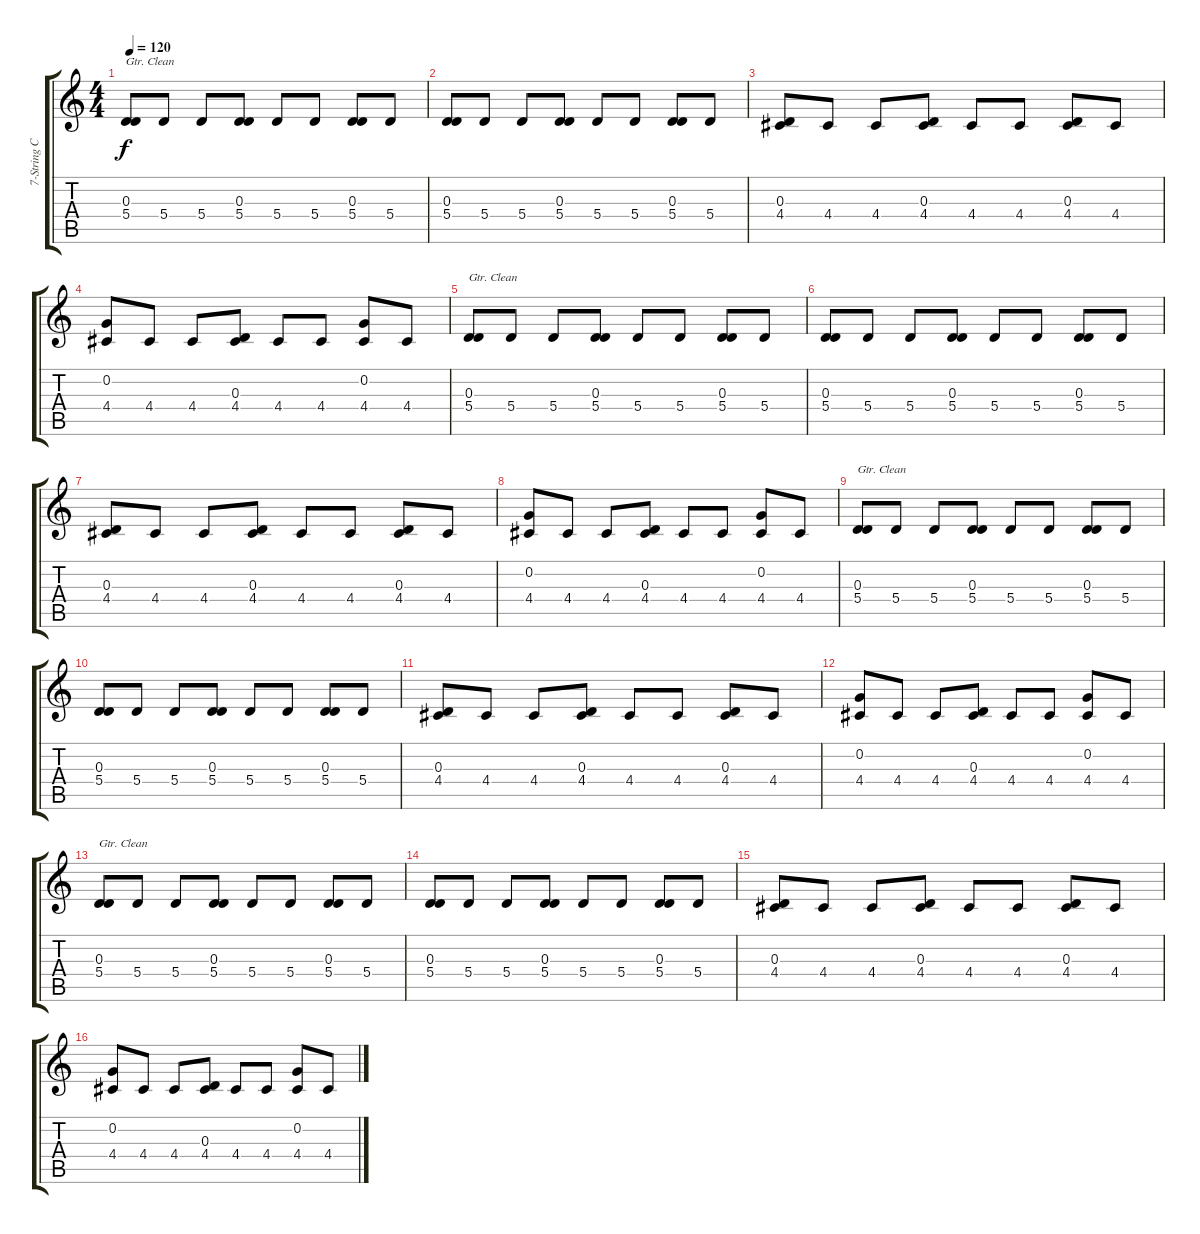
\track ("7-String Clean " "7-String C") {instrument electricguitarclean}
\staff {score tabs}
\tuning (B3 G3 D3 A2 E2 B1) {hide}
\ts (4 4)
\tempo 120
\clef g2
\ks c
(0.3 5.4).8{txt "Gtr. Clean" dy f instrument electricguitarclean} 5.4.8 5.4.8 (0.3 5.4).8 5.4.8 5.4.8 (0.3 5.4).8 5.4.8 |
(0.3 5.4).8 5.4.8 5.4.8 (0.3 5.4).8 5.4.8 5.4.8 (0.3 5.4).8 5.4.8 |
(0.3 4.4).8 4.4.8 4.4.8 (0.3 4.4).8 4.4.8 4.4.8 (0.3 4.4).8 4.4.8 |
(0.2 4.4).8 4.4.8 4.4.8 (0.3 4.4).8 4.4.8 4.4.8 (0.2 4.4).8 4.4.8 |
(0.3 5.4).8{txt "Gtr. Clean"} 5.4.8 5.4.8 (0.3 5.4).8 5.4.8 5.4.8 (0.3 5.4).8 5.4.8 |
(0.3 5.4).8 5.4.8 5.4.8 (0.3 5.4).8 5.4.8 5.4.8 (0.3 5.4).8 5.4.8 |
(0.3 4.4).8 4.4.8 4.4.8 (0.3 4.4).8 4.4.8 4.4.8 (0.3 4.4).8 4.4.8 |
(0.2 4.4).8 4.4.8 4.4.8 (0.3 4.4).8 4.4.8 4.4.8 (0.2 4.4).8 4.4.8 |
(0.3 5.4).8{txt "Gtr. Clean"} 5.4.8 5.4.8 (0.3 5.4).8 5.4.8 5.4.8 (0.3 5.4).8 5.4.8 |
(0.3 5.4).8 5.4.8 5.4.8 (0.3 5.4).8 5.4.8 5.4.8 (0.3 5.4).8 5.4.8 |
(0.3 4.4).8 4.4.8 4.4.8 (0.3 4.4).8 4.4.8 4.4.8 (0.3 4.4).8 4.4.8 |
(0.2 4.4).8 4.4.8 4.4.8 (0.3 4.4).8 4.4.8 4.4.8 (0.2 4.4).8 4.4.8 |
(0.3 5.4).8{txt "Gtr. Clean"} 5.4.8 5.4.8 (0.3 5.4).8 5.4.8 5.4.8 (0.3 5.4).8 5.4.8 |
(0.3 5.4).8 5.4.8 5.4.8 (0.3 5.4).8 5.4.8 5.4.8 (0.3 5.4).8 5.4.8 |
(0.3 4.4).8 4.4.8 4.4.8 (0.3 4.4).8 4.4.8 4.4.8 (0.3 4.4).8 4.4.8 |
(0.2 4.4).8 4.4.8 4.4.8 (0.3 4.4).8 4.4.8 4.4.8 (0.2 4.4).8 4.4.8
